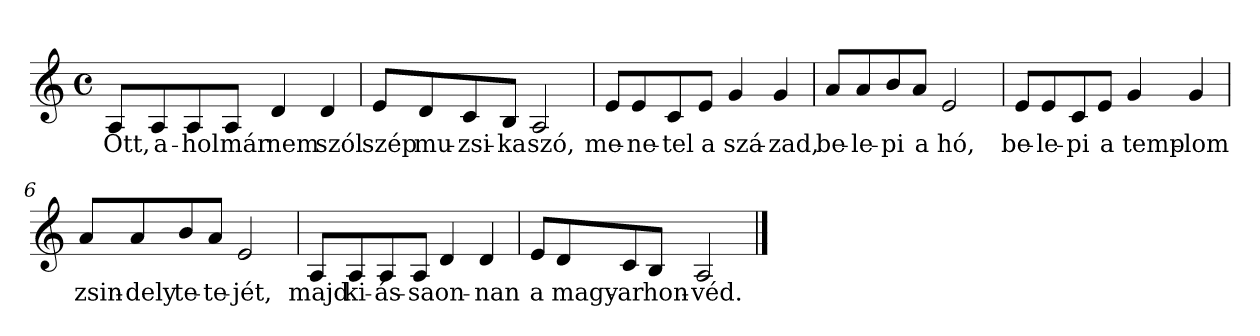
**kern	**text
*part1	*part1
*staff1	*staff1
*clefG2	*
*k[]	*
*C:	*
*M4/4	*
*met(c)	*
=1	=1
!	!LO:LY:b
8A/L	Ott,
!	!LO:LY:b
8A/	a-
!	!LO:LY:b
8A/	-hol
!	!LO:LY:b
8A/J	már
!	!LO:LY:b
4d/	nem
!	!LO:LY:b
4d/	szól
=2	=2
!	!LO:LY:b
8e/L	szép
!	!LO:LY:b
8d/	mu-
!	!LO:LY:b
8c/	-zsi-
!	!LO:LY:b
8B/J	-ka
!	!LO:LY:b
2A/	szó,
=3	=3
!	!LO:LY:b
8e/L	me-
!	!LO:LY:b
8e/	-ne-
!	!LO:LY:b
8c/	-tel
!	!LO:LY:b
8e/J	a
!	!LO:LY:b
4g/	szá-
!	!LO:LY:b
4g/	-zad,
=4	=4
!	!LO:LY:b
8a/L	be-
!	!LO:LY:b
8a/	-le-
!	!LO:LY:b
8b/	-pi
!	!LO:LY:b
8a/J	a
!	!LO:LY:b
2e/	hó,
!!LO:LB:g=z
=5	=5
!	!LO:LY:b
8e/L	be-
!	!LO:LY:b
8e/	-le-
!	!LO:LY:b
8c/	-pi
!	!LO:LY:b
8e/J	a
!	!LO:LY:b
4g/	temp-
!	!LO:LY:b
4g/	-lom
=6	=6
!	!LO:LY:b
8a/L	zsin-
!	!LO:LY:b
8a/	-dely
!	!LO:LY:b
8b/	te-
!	!LO:LY:b
8a/J	-te-
!	!LO:LY:b
2e/	-jét,
=7	=7
!	!LO:LY:b
8A/L	majd
!	!LO:LY:b
8A/	ki-
!	!LO:LY:b
8A/	-ás-
!	!LO:LY:b
8A/J	-sa
!	!LO:LY:b
4d/	on-
!	!LO:LY:b
4d/	-nan
=8	=8
!	!LO:LY:b
8e/L	a
!	!LO:LY:b
8d/	magy-
!	!LO:LY:b
8c/	-ar
!	!LO:LY:b
8B/J	hon-
!	!LO:LY:b
2A/	-véd.
==	==
*-	*-
